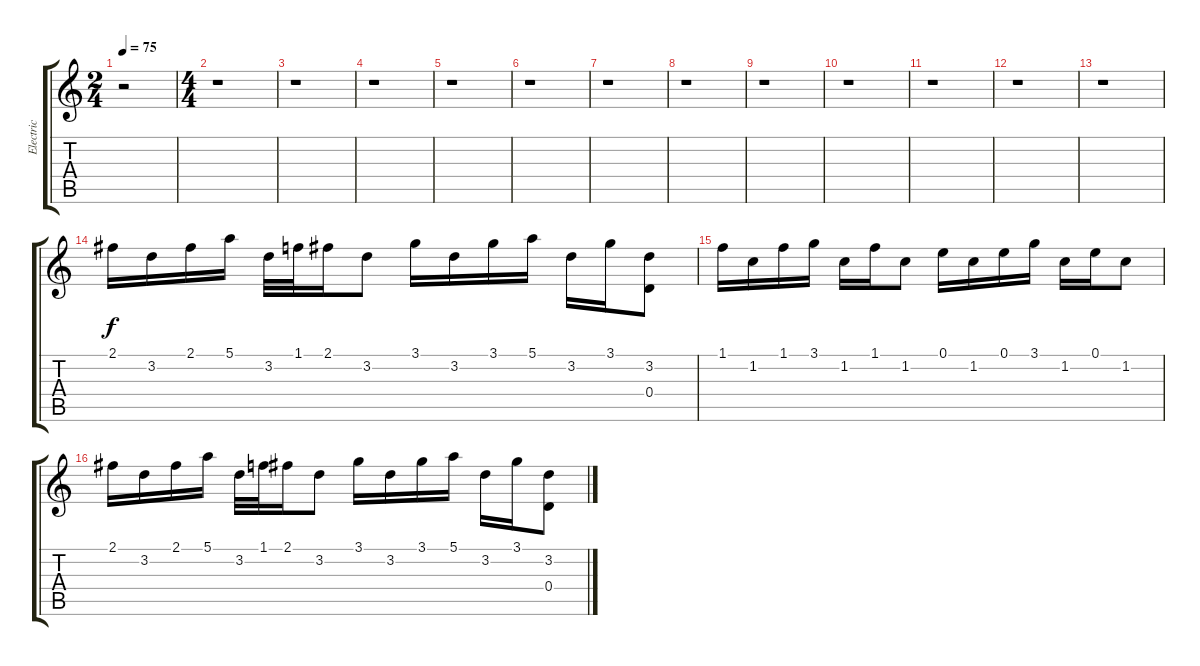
\track ("Electric" "Electric") {instrument electricguitarclean}
\staff {score tabs}
\tuning (E4 B3 G3 D3 A2 E2) {hide}
\ts (2 4)
\tempo 75
\clef g2
\ks c
r.2{dy f instrument electricguitarclean} |
\ts (4 4)
r.1 |
r.1 |
r.1 |
r.1 |
r.1 |
r.1 |
r.1 |
r.1 |
r.1 |
r.1 |
r.1 |
r.1 |
2.1.16 3.2.16 2.1.16 5.1.16 3.2.32 1.1.32 2.1.16 3.2.8 3.1.16 3.2.16 3.1.16 5.1.16 3.2.16 3.1.16 (3.2 0.4).8 |
1.1.16 1.2.16 1.1.16 3.1.16 1.2.16 1.1.16 1.2.8 0.1.16 1.2.16 0.1.16 3.1.16 1.2.16 0.1.16 1.2.8 |
2.1.16 3.2.16 2.1.16 5.1.16 3.2.32 1.1.32 2.1.16 3.2.8 3.1.16 3.2.16 3.1.16 5.1.16 3.2.16 3.1.16 (3.2 0.4).8
